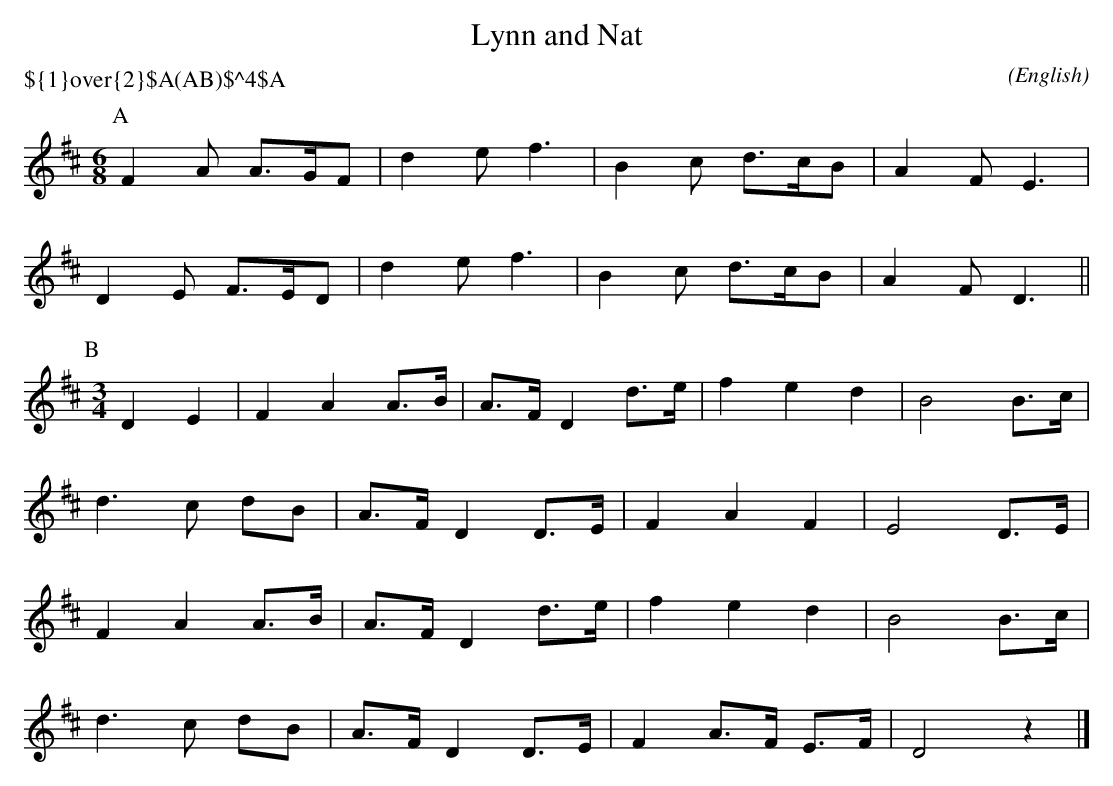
X:1
T:Lynn and Nat
M:6/8
C:
O:English
P:${1}\over{2}$A(AB)$^4$A
K:D
L:1/16
P:A
 F4 A2 A3GF2 | d4 e2 f6 | B4 c2 d3cB2 | A4 F2 E6 |
 D4 E2 F3ED2 | d4 e2 f6 | B4 c2 d3cB2 | A4 F2 D6 ||
P:B
M:3/4
L:1/16
 D4 E4 | F4 A4 A3B | A3F D4 d3e | f4 e4 d4 | B8 B3c |
 d6 c2 d2B2 | A3F D4 D3E | F4 A4 F4 | E8 D3E |
 F4 A4 A3B | A3F D4 d3e | f4 e4 d4 | B8 B3c |
 d6 c2 d2B2 | A3F D4 D3E | F4 A3F E3F | D8 z4 |]
